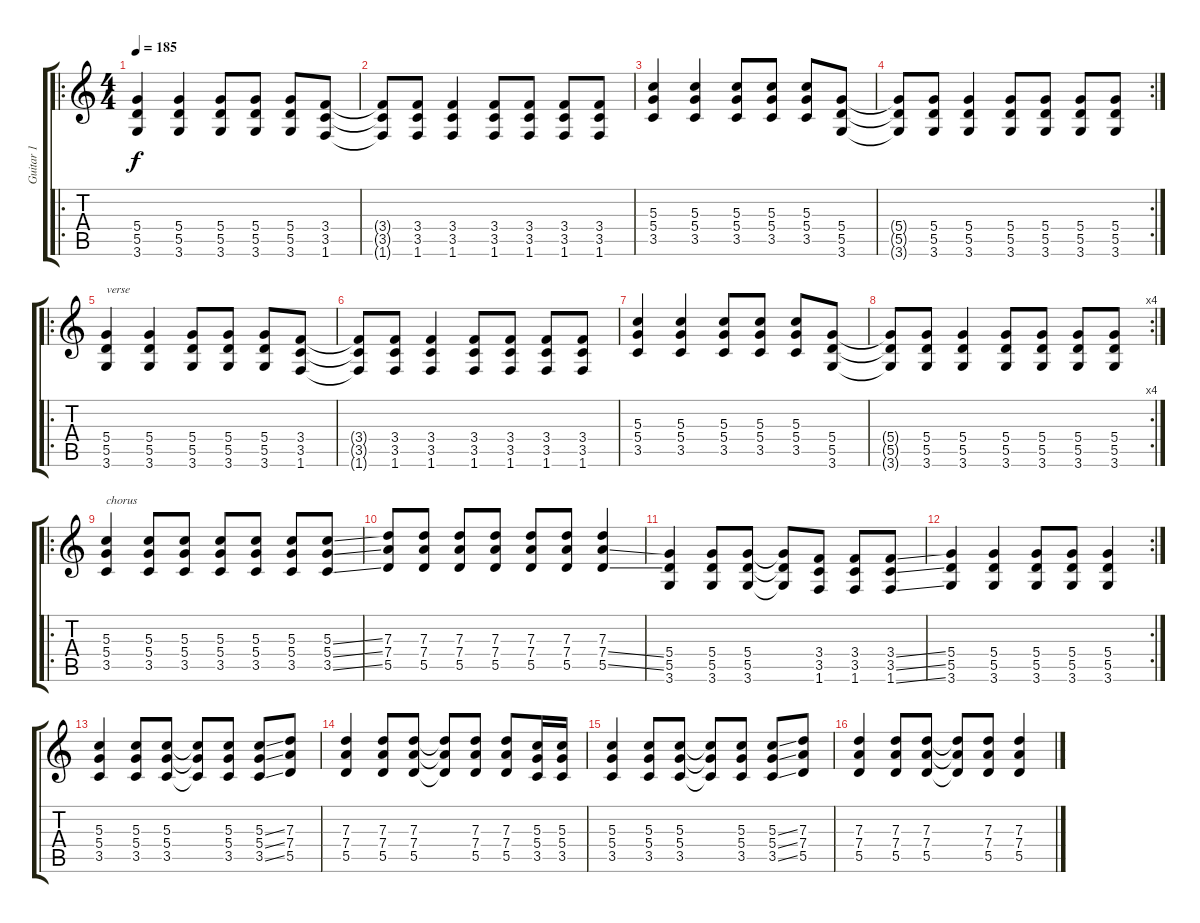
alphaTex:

\track ("Guitar 1" "Guitar 1") {instrument overdrivenguitar}
\staff {score tabs}
\tuning (E4 B3 G3 D3 A2 E2) {hide}
\ro
\ts (4 4)
\tempo 185
\clef g2
\ks c
(5.4 5.5 3.6).4{dy f} (5.4 5.5 3.6).4 (5.4 5.5 3.6).8 (5.4 5.5 3.6).8 (5.4 5.5 3.6).8 (3.4 3.5 1.6).8 |
(3.4{t} 3.5{t} 1.6{t}).8 (3.4 3.5 1.6).8 (3.4 3.5 1.6).4 (3.4 3.5 1.6).8 (3.4 3.5 1.6).8 (3.4 3.5 1.6).8 (3.4 3.5 1.6).8 |
(5.3 5.4 3.5).4 (5.3 5.4 3.5).4 (5.3 5.4 3.5).8 (5.3 5.4 3.5).8 (5.3 5.4 3.5).8 (5.4 5.5 3.6).8 |
\rc 2
(5.4{t} 5.5{t} 3.6{t}).8 (5.4 5.5 3.6).8 (5.4 5.5 3.6).4 (5.4 5.5 3.6).8 (5.4 5.5 3.6).8 (5.4 5.5 3.6).8 (5.4 5.5 3.6).8 |
\ro
(5.4 5.5 3.6).4{txt "verse"} (5.4 5.5 3.6).4 (5.4 5.5 3.6).8 (5.4 5.5 3.6).8 (5.4 5.5 3.6).8 (3.4 3.5 1.6).8 |
(3.4{t} 3.5{t} 1.6{t}).8 (3.4 3.5 1.6).8 (3.4 3.5 1.6).4 (3.4 3.5 1.6).8 (3.4 3.5 1.6).8 (3.4 3.5 1.6).8 (3.4 3.5 1.6).8 |
(5.3 5.4 3.5).4 (5.3 5.4 3.5).4 (5.3 5.4 3.5).8 (5.3 5.4 3.5).8 (5.3 5.4 3.5).8 (5.4 5.5 3.6).8 |
\rc 4
(5.4{t} 5.5{t} 3.6{t}).8 (5.4 5.5 3.6).8 (5.4 5.5 3.6).4 (5.4 5.5 3.6).8 (5.4 5.5 3.6).8 (5.4 5.5 3.6).8 (5.4 5.5 3.6).8 |
\ro
(5.3 5.4 3.5).4{txt "chorus"} (5.3 5.4 3.5).8 (5.3 5.4 3.5).8 (5.3 5.4 3.5).8 (5.3 5.4 3.5).8 (5.3 5.4 3.5).8 (5.3{ss} 5.4{ss} 3.5{ss}).8 |
(7.3 7.4 5.5).8 (7.3 7.4 5.5).8 (7.3 7.4 5.5).8 (7.3 7.4 5.5).8 (7.3 7.4 5.5).8 (7.3 7.4 5.5).8 (7.3 7.4{ss} 5.5{ss}).4 |
(5.4 5.5 3.6).4 (5.4 5.5 3.6).8 (5.4 5.5 3.6).8 (5.4{t} 5.5{t} 3.6{t}).8 (3.4 3.5 1.6).8 (3.4 3.5 1.6).8 (3.4{ss} 3.5{ss} 1.6{ss}).8 |
\rc 2
(5.4 5.5 3.6).4 (5.4 5.5 3.6).4 (5.4 5.5 3.6).8 (5.4 5.5 3.6).8 (5.4 5.5 3.6).4 |
(5.3 5.4 3.5).4 (5.3 5.4 3.5).8 (5.3 5.4 3.5).8 (5.3{t} 5.4{t} 3.5{t}).8 (5.3 5.4 3.5).8 (5.3{ss} 5.4{ss} 3.5{ss}).8 (7.3 7.4 5.5).8 |
(7.3 7.4 5.5).4 (7.3 7.4 5.5).8 (7.3 7.4 5.5).8 (7.3{t} 7.4{t} 5.5{t}).8 (7.3 7.4 5.5).8 (7.3 7.4 5.5).8 (5.3 5.4 3.5).16 (5.3 5.4 3.5).16 |
(5.3 5.4 3.5).4 (5.3 5.4 3.5).8 (5.3 5.4 3.5).8 (5.3{t} 5.4{t} 3.5{t}).8 (5.3 5.4 3.5).8 (5.3{ss} 5.4{ss} 3.5{ss}).8 (7.3 7.4 5.5).8 |
(7.3 7.4 5.5).4 (7.3 7.4 5.5).8 (7.3 7.4 5.5).8 (7.3{t} 7.4{t} 5.5{t}).8 (7.3 7.4 5.5).8 (7.3 7.4{ss} 5.5{ss}).4
